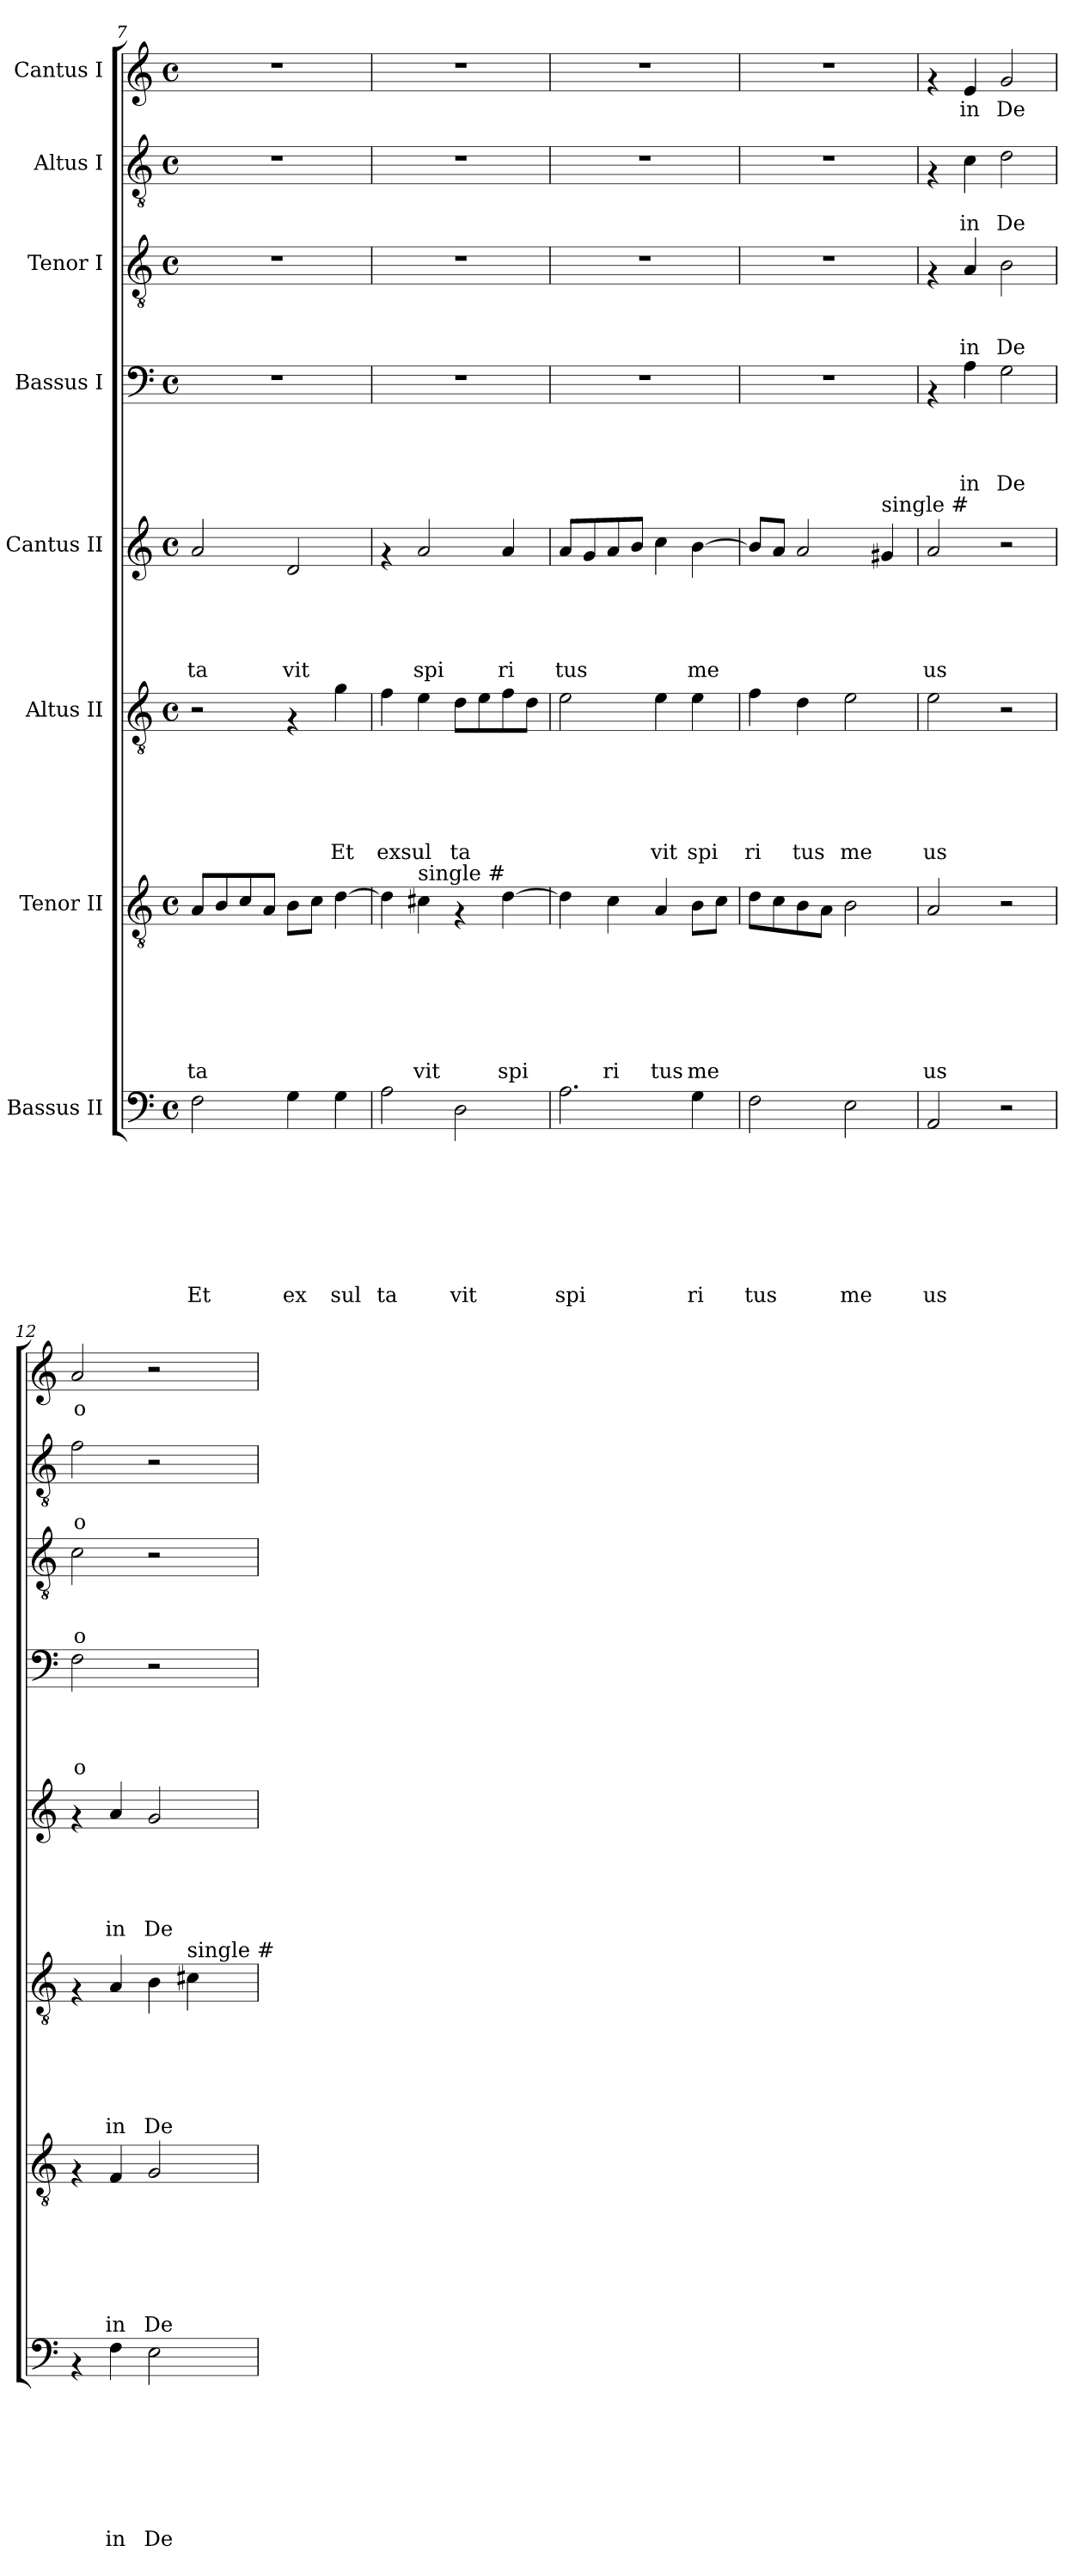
**kern	**text	**text	**text	**text	**text	**text	**text	**text	**kern	**text	**text	**text	**text	**text	**text	**text	**kern	**text	**text	**text	**text	**text	**text	**kern	**text	**text	**text	**text	**text	**kern	**text	**text	**text	**text	**kern	**text	**text	**text	**kern	**text	**text	**kern	**text
*part8	*part8	*part8	*part8	*part8	*part8	*part8	*part8	*part8	*part7	*part7	*part7	*part7	*part7	*part7	*part7	*part7	*part6	*part6	*part6	*part6	*part6	*part6	*part6	*part5	*part5	*part5	*part5	*part5	*part5	*part4	*part4	*part4	*part4	*part4	*part3	*part3	*part3	*part3	*part2	*part2	*part2	*part1	*part1
*staff8	*staff8	*staff8	*staff8	*staff8	*staff8	*staff8	*staff8	*staff8	*staff7	*staff7	*staff7	*staff7	*staff7	*staff7	*staff7	*staff7	*staff6	*staff6	*staff6	*staff6	*staff6	*staff6	*staff6	*staff5	*staff5	*staff5	*staff5	*staff5	*staff5	*staff4	*staff4	*staff4	*staff4	*staff4	*staff3	*staff3	*staff3	*staff3	*staff2	*staff2	*staff2	*staff1	*staff1
*I"Bassus II	*	*	*	*	*	*	*	*	*I"Tenor II	*	*	*	*	*	*	*	*I"Altus II	*	*	*	*	*	*	*I"Cantus II	*	*	*	*	*	*I"Bassus I	*	*	*	*	*I"Tenor I	*	*	*	*I"Altus I	*	*	*I"Cantus I	*
!!LO:PB:g=z
*clefF4	*	*	*	*	*	*	*	*	*clefGv2	*	*	*	*	*	*	*	*clefGv2	*	*	*	*	*	*	*clefG2	*	*	*	*	*	*clefF4	*	*	*	*	*clefGv2	*	*	*	*clefGv2	*	*	*clefG2	*
*k[]	*	*	*	*	*	*	*	*	*k[]	*	*	*	*	*	*	*	*k[]	*	*	*	*	*	*	*k[]	*	*	*	*	*	*k[]	*	*	*	*	*k[]	*	*	*	*k[]	*	*	*k[]	*
*C:	*	*	*	*	*	*	*	*	*C:	*	*	*	*	*	*	*	*C:	*	*	*	*	*	*	*C:	*	*	*	*	*	*C:	*	*	*	*	*C:	*	*	*	*C:	*	*	*C:	*
*M4/4	*	*	*	*	*	*	*	*	*M4/4	*	*	*	*	*	*	*	*M4/4	*	*	*	*	*	*	*M4/4	*	*	*	*	*	*M4/4	*	*	*	*	*M4/4	*	*	*	*M4/4	*	*	*M4/4	*
*met(c)	*	*	*	*	*	*	*	*	*met(c)	*	*	*	*	*	*	*	*met(c)	*	*	*	*	*	*	*met(c)	*	*	*	*	*	*met(c)	*	*	*	*	*met(c)	*	*	*	*met(c)	*	*	*met(c)	*
=7	=7	=7	=7	=7	=7	=7	=7	=7	=7	=7	=7	=7	=7	=7	=7	=7	=7	=7	=7	=7	=7	=7	=7	=7	=7	=7	=7	=7	=7	=7	=7	=7	=7	=7	=7	=7	=7	=7	=7	=7	=7	=7	=7
!	!	!	!	!	!	!	!	!LO:LY:b	!	!	!	!	!	!	!	!LO:LY:b	!	!	!	!	!	!	!	!	!	!	!	!	!LO:LY:b	!	!	!	!	!	!	!	!	!	!	!	!	!	!
2F\	.	.	.	.	.	.	.	Et	8A/L	.	.	.	.	.	.	-ta	2r	.	.	.	.	.	.	2a/	.	.	.	.	ta	1r	.	.	.	.	1r	.	.	.	1r	.	.	1r	.
.	.	.	.	.	.	.	.	.	8B/	.	.	.	.	.	.	.	.	.	.	.	.	.	.	.	.	.	.	.	.	.	.	.	.	.	.	.	.	.	.	.	.	.	.
.	.	.	.	.	.	.	.	.	8c/	.	.	.	.	.	.	.	.	.	.	.	.	.	.	.	.	.	.	.	.	.	.	.	.	.	.	.	.	.	.	.	.	.	.
.	.	.	.	.	.	.	.	.	8A/J	.	.	.	.	.	.	.	.	.	.	.	.	.	.	.	.	.	.	.	.	.	.	.	.	.	.	.	.	.	.	.	.	.	.
!	!	!	!	!	!	!	!	!LO:LY:b	!	!	!	!	!	!	!	!	!	!	!	!	!	!	!	!	!	!	!	!	!LO:LY:b	!	!	!	!	!	!	!	!	!	!	!	!	!	!
4G\	.	.	.	.	.	.	.	ex	8B\L	.	.	.	.	.	.	.	4rF	.	.	.	.	.	.	2d/	.	.	.	.	vit	.	.	.	.	.	.	.	.	.	.	.	.	.	.
.	.	.	.	.	.	.	.	.	8c\J	.	.	.	.	.	.	.	.	.	.	.	.	.	.	.	.	.	.	.	.	.	.	.	.	.	.	.	.	.	.	.	.	.	.
!	!	!	!	!	!	!	!	!LO:LY:b	!	!	!	!	!	!	!	!	!	!	!	!	!	!	!LO:LY:b	!	!	!	!	!	!	!	!	!	!	!	!	!	!	!	!	!	!	!	!
4G\	.	.	.	.	.	.	.	sul	[>4d\	.	.	.	.	.	.	.	4g\	.	.	.	.	.	Et	.	.	.	.	.	.	.	.	.	.	.	.	.	.	.	.	.	.	.	.
=8	=8	=8	=8	=8	=8	=8	=8	=8	=8	=8	=8	=8	=8	=8	=8	=8	=8	=8	=8	=8	=8	=8	=8	=8	=8	=8	=8	=8	=8	=8	=8	=8	=8	=8	=8	=8	=8	=8	=8	=8	=8	=8	=8
!	!	!	!	!	!	!	!	!LO:LY:b	!	!	!	!	!	!	!	!	!	!	!	!	!	!	!LO:LY:b	!	!	!	!	!	!	!	!	!	!	!	!	!	!	!	!	!	!	!	!
2A\	.	.	.	.	.	.	.	ta	4d\]	.	.	.	.	.	.	.	4f\	.	.	.	.	.	exsul	4rf	.	.	.	.	.	1r	.	.	.	.	1r	.	.	.	1r	.	.	1r	.
!	!	!	!	!	!	!	!	!	!LO:TX:a:t=single #	!	!	!	!	!	!	!	!	!	!	!	!	!	!	!	!	!	!	!	!	!	!	!	!	!	!	!	!	!	!	!	!	!	!
!	!	!	!	!	!	!	!	!	!	!	!	!	!	!	!	!LO:LY:b	!	!	!	!	!	!	!	!	!	!	!	!	!LO:LY:b	!	!	!	!	!	!	!	!	!	!	!	!	!	!
.	.	.	.	.	.	.	.	.	4c#\	.	.	.	.	.	.	vit	4e\	.	.	.	.	.	.	2a/	.	.	.	.	spi	.	.	.	.	.	.	.	.	.	.	.	.	.	.
!	!	!	!	!	!	!	!	!LO:LY:b	!	!	!	!	!	!	!	!	!	!	!	!	!	!	!LO:LY:b	!	!	!	!	!	!	!	!	!	!	!	!	!	!	!	!	!	!	!	!
2D\	.	.	.	.	.	.	.	vit	4rF	.	.	.	.	.	.	.	8d\L	.	.	.	.	.	ta	.	.	.	.	.	.	.	.	.	.	.	.	.	.	.	.	.	.	.	.
.	.	.	.	.	.	.	.	.	.	.	.	.	.	.	.	.	8e\	.	.	.	.	.	.	.	.	.	.	.	.	.	.	.	.	.	.	.	.	.	.	.	.	.	.
!	!	!	!	!	!	!	!	!	!	!	!	!	!	!	!	!LO:LY:b	!	!	!	!	!	!	!	!	!	!	!	!	!LO:LY:b	!	!	!	!	!	!	!	!	!	!	!	!	!	!
.	.	.	.	.	.	.	.	.	[>4d\	.	.	.	.	.	.	spi	8f\	.	.	.	.	.	.	4a/	.	.	.	.	ri	.	.	.	.	.	.	.	.	.	.	.	.	.	.
.	.	.	.	.	.	.	.	.	.	.	.	.	.	.	.	.	8d\J	.	.	.	.	.	.	.	.	.	.	.	.	.	.	.	.	.	.	.	.	.	.	.	.	.	.
=9	=9	=9	=9	=9	=9	=9	=9	=9	=9	=9	=9	=9	=9	=9	=9	=9	=9	=9	=9	=9	=9	=9	=9	=9	=9	=9	=9	=9	=9	=9	=9	=9	=9	=9	=9	=9	=9	=9	=9	=9	=9	=9	=9
!	!	!	!	!	!	!	!	!LO:LY:b	!	!	!	!	!	!	!	!	!	!	!	!	!	!	!	!	!	!	!	!	!LO:LY:b	!	!	!	!	!	!	!	!	!	!	!	!	!	!
2.A\	.	.	.	.	.	.	.	spi	4d\]	.	.	.	.	.	.	.	2e\	.	.	.	.	.	.	8a/L	.	.	.	.	tus	1r	.	.	.	.	1r	.	.	.	1r	.	.	1r	.
.	.	.	.	.	.	.	.	.	.	.	.	.	.	.	.	.	.	.	.	.	.	.	.	8g/	.	.	.	.	.	.	.	.	.	.	.	.	.	.	.	.	.	.	.
!	!	!	!	!	!	!	!	!	!	!	!	!	!	!	!	!LO:LY:b	!	!	!	!	!	!	!	!	!	!	!	!	!	!	!	!	!	!	!	!	!	!	!	!	!	!	!
.	.	.	.	.	.	.	.	.	4c\	.	.	.	.	.	.	ri	.	.	.	.	.	.	.	8a/	.	.	.	.	.	.	.	.	.	.	.	.	.	.	.	.	.	.	.
.	.	.	.	.	.	.	.	.	.	.	.	.	.	.	.	.	.	.	.	.	.	.	.	8b/J	.	.	.	.	.	.	.	.	.	.	.	.	.	.	.	.	.	.	.
!	!	!	!	!	!	!	!	!	!	!	!	!	!	!	!	!LO:LY:b	!	!	!	!	!	!	!LO:LY:b	!	!	!	!	!	!	!	!	!	!	!	!	!	!	!	!	!	!	!	!
.	.	.	.	.	.	.	.	.	4A/	.	.	.	.	.	.	tus	4e\	.	.	.	.	.	vit	4cc\	.	.	.	.	.	.	.	.	.	.	.	.	.	.	.	.	.	.	.
!	!	!	!	!	!	!	!	!LO:LY:b	!	!	!	!	!	!	!	!LO:LY:b	!	!	!	!	!	!	!LO:LY:b	!	!	!	!	!	!LO:LY:b	!	!	!	!	!	!	!	!	!	!	!	!	!	!
4G\	.	.	.	.	.	.	.	ri	8B\L	.	.	.	.	.	.	me	4e\	.	.	.	.	.	spi	[>4b\	.	.	.	.	me	.	.	.	.	.	.	.	.	.	.	.	.	.	.
.	.	.	.	.	.	.	.	.	8c\J	.	.	.	.	.	.	.	.	.	.	.	.	.	.	.	.	.	.	.	.	.	.	.	.	.	.	.	.	.	.	.	.	.	.
=10	=10	=10	=10	=10	=10	=10	=10	=10	=10	=10	=10	=10	=10	=10	=10	=10	=10	=10	=10	=10	=10	=10	=10	=10	=10	=10	=10	=10	=10	=10	=10	=10	=10	=10	=10	=10	=10	=10	=10	=10	=10	=10	=10
!	!	!	!	!	!	!	!	!LO:LY:b	!	!	!	!	!	!	!	!	!	!	!	!	!	!	!LO:LY:b	!	!	!	!	!	!	!	!	!	!	!	!	!	!	!	!	!	!	!	!
2F\	.	.	.	.	.	.	.	tus	8d\L	.	.	.	.	.	.	.	4f\	.	.	.	.	.	ri	8b/L]	.	.	.	.	.	1r	.	.	.	.	1r	.	.	.	1r	.	.	1r	.
.	.	.	.	.	.	.	.	.	8c\	.	.	.	.	.	.	.	.	.	.	.	.	.	.	8a/J	.	.	.	.	.	.	.	.	.	.	.	.	.	.	.	.	.	.	.
!	!	!	!	!	!	!	!	!	!	!	!	!	!	!	!	!	!	!	!	!	!	!	!LO:LY:b	!	!	!	!	!	!	!	!	!	!	!	!	!	!	!	!	!	!	!	!
.	.	.	.	.	.	.	.	.	8B\	.	.	.	.	.	.	.	4d\	.	.	.	.	.	tus	2a/	.	.	.	.	.	.	.	.	.	.	.	.	.	.	.	.	.	.	.
.	.	.	.	.	.	.	.	.	8A\J	.	.	.	.	.	.	.	.	.	.	.	.	.	.	.	.	.	.	.	.	.	.	.	.	.	.	.	.	.	.	.	.	.	.
!	!	!	!	!	!	!	!	!LO:LY:b	!	!	!	!	!	!	!	!	!	!	!	!	!	!	!LO:LY:b	!	!	!	!	!	!	!	!	!	!	!	!	!	!	!	!	!	!	!	!
2E\	.	.	.	.	.	.	.	me	2B\	.	.	.	.	.	.	.	2e\	.	.	.	.	.	me	.	.	.	.	.	.	.	.	.	.	.	.	.	.	.	.	.	.	.	.
!	!	!	!	!	!	!	!	!	!	!	!	!	!	!	!	!	!	!	!	!	!	!	!	!LO:TX:a:t=single #	!	!	!	!	!	!	!	!	!	!	!	!	!	!	!	!	!	!	!
.	.	.	.	.	.	.	.	.	.	.	.	.	.	.	.	.	.	.	.	.	.	.	.	4g#/	.	.	.	.	.	.	.	.	.	.	.	.	.	.	.	.	.	.	.
=11	=11	=11	=11	=11	=11	=11	=11	=11	=11	=11	=11	=11	=11	=11	=11	=11	=11	=11	=11	=11	=11	=11	=11	=11	=11	=11	=11	=11	=11	=11	=11	=11	=11	=11	=11	=11	=11	=11	=11	=11	=11	=11	=11
!	!	!	!	!	!	!	!	!LO:LY:b	!	!	!	!	!	!	!	!LO:LY:b	!	!	!	!	!	!	!LO:LY:b	!	!	!	!	!	!LO:LY:b	!	!	!	!	!	!	!	!	!	!	!	!	!	!
2AA/	.	.	.	.	.	.	.	us	2A/	.	.	.	.	.	.	us	2e\	.	.	.	.	.	us	2a/	.	.	.	.	us	4rAA	.	.	.	.	4rF	.	.	.	4rF	.	.	4rf	.
!	!	!	!	!	!	!	!	!	!	!	!	!	!	!	!	!	!	!	!	!	!	!	!	!	!	!	!	!	!	!	!	!	!	!LO:LY:b	!	!	!	!LO:LY:b	!	!	!LO:LY:b	!	!LO:LY:b
.	.	.	.	.	.	.	.	.	.	.	.	.	.	.	.	.	.	.	.	.	.	.	.	.	.	.	.	.	.	4A\	.	.	.	in	4A/	.	.	in	4c\	.	in	4e/	in
!	!	!	!	!	!	!	!	!	!	!	!	!	!	!	!	!	!	!	!	!	!	!	!	!	!	!	!	!	!	!	!	!	!	!LO:LY:b	!	!	!	!LO:LY:b	!	!	!LO:LY:b	!	!LO:LY:b
2r	.	.	.	.	.	.	.	.	2r	.	.	.	.	.	.	.	2r	.	.	.	.	.	.	2r	.	.	.	.	.	2G\	.	.	.	De	2B\	.	.	De	2d\	.	De	2g/	De
=12	=12	=12	=12	=12	=12	=12	=12	=12	=12	=12	=12	=12	=12	=12	=12	=12	=12	=12	=12	=12	=12	=12	=12	=12	=12	=12	=12	=12	=12	=12	=12	=12	=12	=12	=12	=12	=12	=12	=12	=12	=12	=12	=12
!	!	!	!	!	!	!	!	!	!	!	!	!	!	!	!	!	!	!	!	!	!	!	!	!	!	!	!	!	!	!	!	!	!	!LO:LY:b	!	!	!	!LO:LY:b	!	!	!LO:LY:b	!	!LO:LY:b
4rAA	.	.	.	.	.	.	.	.	4rF	.	.	.	.	.	.	.	4rF	.	.	.	.	.	.	4rf	.	.	.	.	.	2F\	.	.	.	o	2c\	.	.	o	2f\	.	o	2a/	o
!	!	!	!	!	!	!	!	!LO:LY:b	!	!	!	!	!	!	!	!LO:LY:b	!	!	!	!	!	!	!LO:LY:b	!	!	!	!	!	!LO:LY:b	!	!	!	!	!	!	!	!	!	!	!	!	!	!
4F\	.	.	.	.	.	.	.	in	4F/	.	.	.	.	.	.	in	4A/	.	.	.	.	.	in	4a/	.	.	.	.	in	.	.	.	.	.	.	.	.	.	.	.	.	.	.
!	!	!	!	!	!	!	!	!LO:LY:b	!	!	!	!	!	!	!	!LO:LY:b	!	!	!	!	!	!	!LO:LY:b	!	!	!	!	!	!LO:LY:b	!	!	!	!	!	!	!	!	!	!	!	!	!	!
2E\	.	.	.	.	.	.	.	De	2G/	.	.	.	.	.	.	De	4B\	.	.	.	.	.	De	2g/	.	.	.	.	De	2r	.	.	.	.	2r	.	.	.	2r	.	.	2r	.
!	!	!	!	!	!	!	!	!	!	!	!	!	!	!	!	!	!LO:TX:a:t=single #	!	!	!	!	!	!	!	!	!	!	!	!	!	!	!	!	!	!	!	!	!	!	!	!	!	!
.	.	.	.	.	.	.	.	.	.	.	.	.	.	.	.	.	4c#\	.	.	.	.	.	.	.	.	.	.	.	.	.	.	.	.	.	.	.	.	.	.	.	.	.	.
=	=	=	=	=	=	=	=	=	=	=	=	=	=	=	=	=	=	=	=	=	=	=	=	=	=	=	=	=	=	=	=	=	=	=	=	=	=	=	=	=	=	=	=
*-	*-	*-	*-	*-	*-	*-	*-	*-	*-	*-	*-	*-	*-	*-	*-	*-	*-	*-	*-	*-	*-	*-	*-	*-	*-	*-	*-	*-	*-	*-	*-	*-	*-	*-	*-	*-	*-	*-	*-	*-	*-	*-	*-
